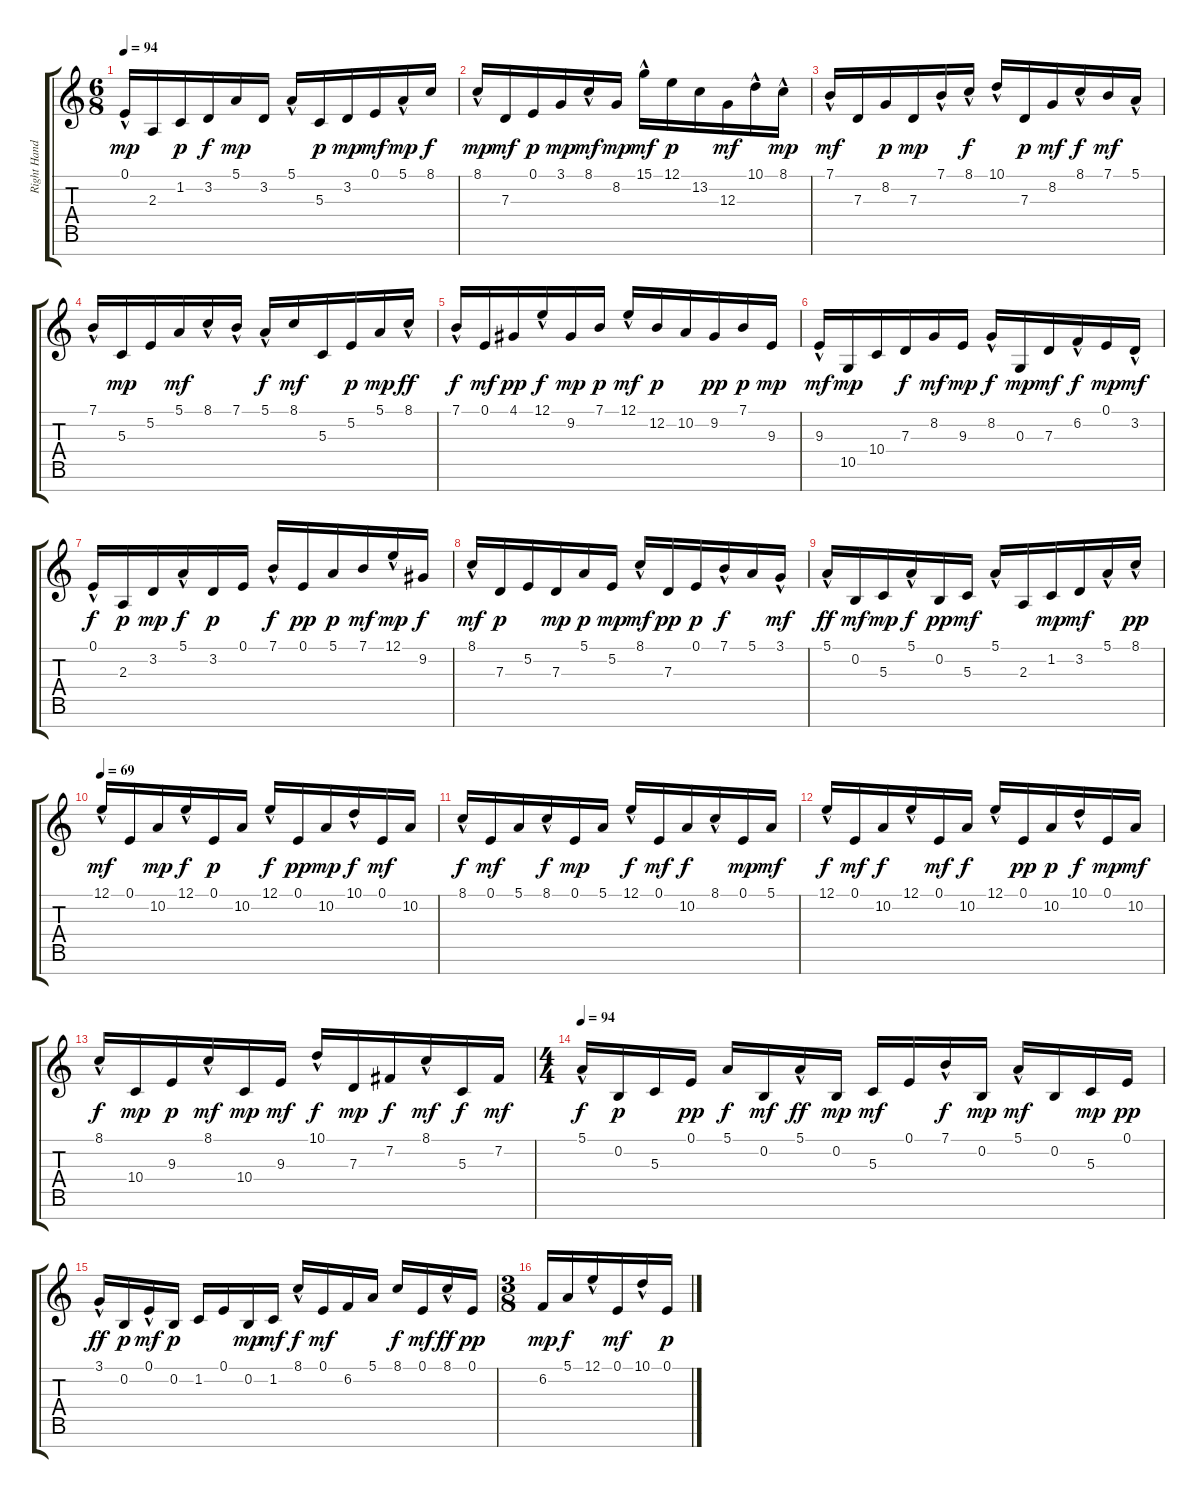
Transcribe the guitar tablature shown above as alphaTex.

\track ("Right Hand Piano" "Right Hand") {instrument acousticgrandpiano}
\staff {score tabs}
\tuning (E4 B3 G3 D3 A2 E2 B1) {hide}
\ts (6 8)
\tempo 94
\clef g2
\ks c
0.1{hac}.16{dy mp} 2.3.16 1.2.16{dy p} 3.2.16{dy f} 5.1.16{dy mp} 3.2.16 5.1{hac}.16 5.3.16{dy p} 3.2.16{dy mp} 0.1.16{dy mf} 5.1{hac}.16{dy mp} 8.1.16{dy f} |
8.1{hac}.16{dy mp} 7.3.16{dy mf} 0.1.16{dy p} 3.1.16{dy mp} 8.1{hac}.16{dy mf} 8.2.16{dy mp} 15.1{hac}.16{dy mf} 12.1.16{dy p} 13.2.16 12.3.16{dy mf} 10.1{hac}.16 8.1{hac}.16{dy mp} |
7.1{hac}.16{dy mf} 7.3.16 8.2.16{dy p} 7.3.16{dy mp} 7.1{hac}.16 8.1{hac}.16{dy f} 10.1{hac}.16 7.3.16{dy p} 8.2.16{dy mf} 8.1{hac}.16{dy f} 7.1.16{dy mf} 5.1{hac}.16 |
7.1{hac}.16 5.3.16{dy mp} 5.2.16 5.1.16{dy mf} 8.1{hac}.16 7.1{hac}.16 5.1{hac}.16{dy f} 8.1.16{dy mf} 5.3.16 5.2.16{dy p} 5.1.16{dy mp} 8.1{hac}.16{dy ff} |
7.1{hac}.16{dy f} 0.1.16{dy mf} 4.1.16{dy pp} 12.1{hac}.16{dy f} 9.2.16{dy mp} 7.1.16{dy p} 12.1{hac}.16{dy mf} 12.2.16{dy p} 10.2.16 9.2.16{dy pp} 7.1.16{dy p} 9.3.16{dy mp} |
9.3{hac}.16{dy mf} 10.5.16{dy mp} 10.4.16 7.3.16{dy f} 8.2.16{dy mf} 9.3.16{dy mp} 8.2{hac}.16{dy f} 0.3.16{dy mp} 7.3.16{dy mf} 6.2{hac}.16{dy f} 0.1.16{dy mp} 3.2{hac}.16{dy mf} |
0.1{hac}.16{dy f} 2.3.16{dy p} 3.2.16{dy mp} 5.1{hac}.16{dy f} 3.2.16{dy p} 0.1.16 7.1{hac}.16{dy f} 0.1.16{dy pp} 5.1.16{dy p} 7.1.16{dy mf} 12.1{hac}.16{dy mp} 9.2.16{dy f} |
8.1{hac}.16{dy mf} 7.3.16{dy p} 5.2.16 7.3.16{dy mp} 5.1.16{dy p} 5.2.16{dy mp} 8.1{hac}.16{dy mf} 7.3.16{dy pp} 0.1.16{dy p} 7.1{hac}.16{dy f} 5.1.16 3.1{hac}.16{dy mf} |
5.1{hac}.16{dy ff} 0.2.16{dy mf} 5.3.16{dy mp} 5.1{hac}.16{dy f} 0.2.16{dy pp} 5.3.16{dy mf} 5.1{hac}.16 2.3.16 1.2.16{dy mp} 3.2.16{dy mf} 5.1{hac}.16 8.1{hac}.16{dy pp} |
\tempo 69
12.1{hac}.16{dy mf} 0.1.16 10.2.16{dy mp} 12.1{hac}.16{dy f} 0.1.16{dy p} 10.2.16 12.1{hac}.16{dy f} 0.1.16{dy pp} 10.2.16{dy mp} 10.1{hac}.16{dy f} 0.1.16{dy mf} 10.2.16 |
8.1{hac}.16{dy f} 0.1.16{dy mf} 5.1.16 8.1{hac}.16{dy f} 0.1.16{dy mp} 5.1.16 12.1{hac}.16{dy f} 0.1.16{dy mf} 10.2.16{dy f} 8.1{hac}.16 0.1.16{dy mp} 5.1.16{dy mf} |
12.1{hac}.16{dy f} 0.1.16{dy mf} 10.2.16{dy f} 12.1{hac}.16 0.1.16{dy mf} 10.2.16{dy f} 12.1{hac}.16 0.1.16{dy pp} 10.2.16{dy p} 10.1{hac}.16{dy f} 0.1.16{dy mp} 10.2.16{dy mf} |
8.1{hac}.16{dy f} 10.4.16{dy mp} 9.3.16{dy p} 8.1{hac}.16{dy mf} 10.4.16{dy mp} 9.3.16{dy mf} 10.1{hac}.16{dy f} 7.3.16{dy mp} 7.2.16{dy f} 8.1{hac}.16{dy mf} 5.3.16{dy f} 7.2.16{dy mf} |
\ts (4 4)
\tempo 94
5.1{hac}.16{dy f} 0.2.16{dy p} 5.3.16 0.1.16{dy pp} 5.1.16{dy f} 0.2.16{dy mf} 5.1{hac}.16{dy ff} 0.2.16{dy mp} 5.3.16{dy mf} 0.1.16 7.1{hac}.16{dy f} 0.2.16{dy mp} 5.1{hac}.16{dy mf} 0.2.16 5.3.16{dy mp} 0.1.16{dy pp} |
3.1{hac}.16{dy ff} 0.2.16{dy p} 0.1{hac}.16{dy mf} 0.2.16{dy p} 1.2.16 0.1.16 0.2.16{dy mp} 1.2.16{dy mf} 8.1{hac}.16{dy f} 0.1.16{dy mf} 6.2.16 5.1.16 8.1.16{dy f} 0.1.16{dy mf} 8.1{hac}.16{dy ff} 0.1.16{dy pp} |
\ts (3 8)
6.2.16{dy mp} 5.1.16{dy f} 12.1{hac}.16 0.1.16{dy mf} 10.1{hac}.16 0.1.16{dy p}
